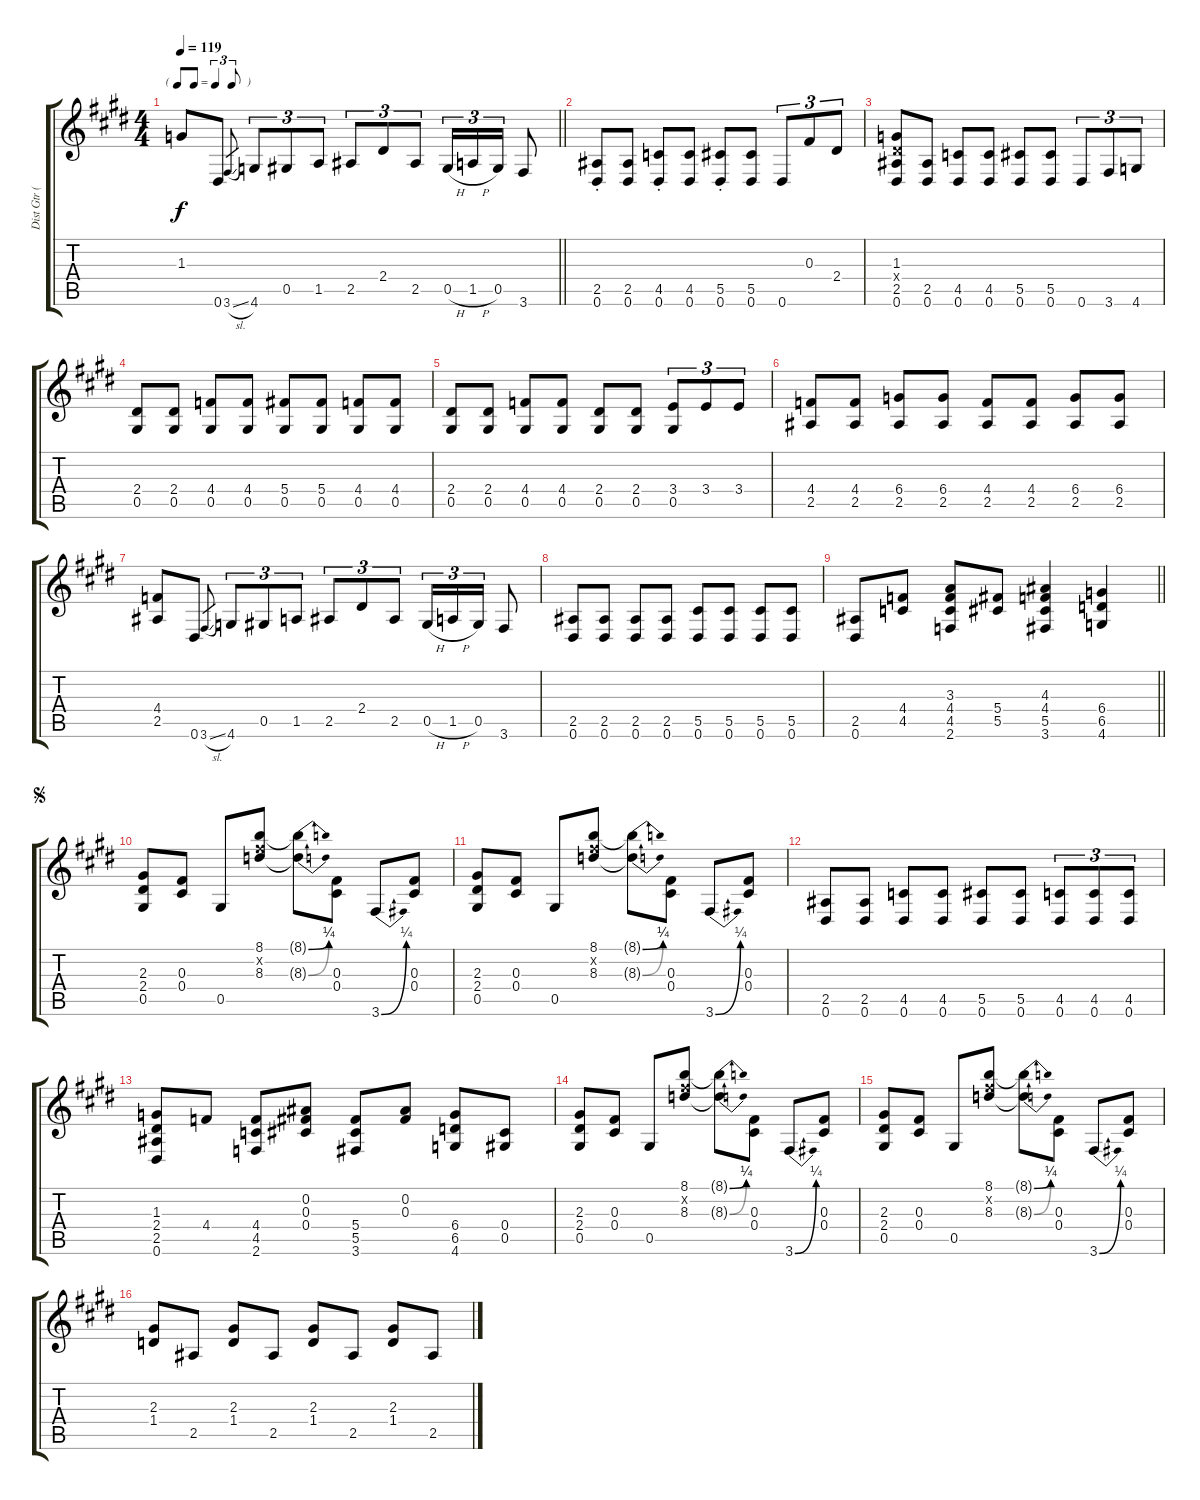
\track ("Dist Gtr (Slight Dist)" "Dist Gtr (") {instrument distortionguitar}
\staff {score tabs}
\tuning (Eb4 Bb3 Gb3 Db3 Ab2 Eb2) {hide}
\ts (4 4)
\tf triplet8th
\tempo 119
\clef g2
\barLineRight lightlight
\ks c#minor
1.3.8{dy f} 0.6.8 3.6{sl}.8{gr} 4.6.8{tu (3 2)} 0.5.8{tu (3 2)} 1.5.8{tu (3 2)} 2.5.8{tu (3 2)} 2.4.8{tu (3 2)} 2.5.8{tu (3 2)} 0.5{h}.16{tu (3 2)} 1.5{h}.16{tu (3 2)} 0.5.16{tu (3 2)} 3.6.8 |
\ks e
(2.5{st} 0.6{st}).8 (2.5 0.6).8 (4.5{st} 0.6{st}).8 (4.5 0.6).8 (5.5{st} 0.6{st}).8 (5.5 0.6).8 0.6.8{tu (3 2)} 0.3.8{tu (3 2)} 2.4.8{tu (3 2)} |
\ks c#minor
(1.3 2.4{x} 2.5 0.6).8 (2.5 0.6).8 (4.5 0.6).8 (4.5 0.6).8 (5.5 0.6).8 (5.5 0.6).8 0.6.8{tu (3 2)} 3.6.8{tu (3 2)} 4.6.8{tu (3 2)} |
(2.4 0.5).8 (2.4 0.5).8 (4.4 0.5).8 (4.4 0.5).8 (5.4 0.5).8 (5.4 0.5).8 (4.4 0.5).8 (4.4 0.5).8 |
\ks e
(2.4 0.5).8 (2.4 0.5).8 (4.4 0.5).8 (4.4 0.5).8 (2.4 0.5).8 (2.4 0.5).8 (3.4 0.5).8{tu (3 2)} 3.4.8{tu (3 2)} 3.4.8{tu (3 2)} |
\ks c#minor
(4.4 2.5).8 (4.4 2.5).8 (6.4 2.5).8 (6.4 2.5).8 (4.4 2.5).8 (4.4 2.5).8 (6.4 2.5).8 (6.4 2.5).8 |
(4.4 2.5).8 0.6.8 3.6{sl}.8{gr} 4.6.8{tu (3 2)} 0.5.8{tu (3 2)} 1.5.8{tu (3 2)} 2.5.8{tu (3 2)} 2.4.8{tu (3 2)} 2.5.8{tu (3 2)} 0.5{h}.16{tu (3 2)} 1.5{h}.16{tu (3 2)} 0.5.16{tu (3 2)} 3.6.8 |
\ks e
(2.5 0.6).8 (2.5 0.6).8 (2.5 0.6).8 (2.5 0.6).8 (5.5 0.6).8 (5.5 0.6).8 (5.5 0.6).8 (5.5 0.6).8 |
\barLineRight lightlight
\ks c#minor
(2.5 0.6).8 (4.4 4.5).8 (3.3 4.4 4.5 2.6).8 (5.4 5.5).8 (4.3 4.4 5.5 3.6).4 (6.4 6.5 4.6).4 |
\jump segno
\ks e
(2.3 2.4 0.5).8 (0.3 0.4).8 0.5.8 (8.1 8.2{x} 8.3).8 (8.1{be (bend 0 0 60 1) t} 8.3{be (bend 0 0 60 1) t}).8 (0.3 0.4).8 3.6{be (bend 0 0 60 1)}.8 (0.3 0.4).8 |
\ks c#minor
(2.3 2.4 0.5).8 (0.3 0.4).8 0.5.8 (8.1 8.2{x} 8.3).8 (8.1{be (bend 0 0 60 1) t} 8.3{be (bend 0 0 60 1) t}).8 (0.3 0.4).8 3.6{be (bend 0 0 60 1)}.8 (0.3 0.4).8 |
\ks e
(2.5 0.6).8 (2.5 0.6).8 (4.5 0.6).8 (4.5 0.6).8 (5.5 0.6).8 (5.5 0.6).8 (4.5 0.6).8{tu (3 2)} (4.5 0.6).8{tu (3 2)} (4.5 0.6).8{tu (3 2)} |
\ks c#minor
(1.3 2.4 2.5 0.6).8 4.4.8 (4.4 4.5 2.6).8 (0.2 0.3 0.4).8 (5.4 5.5 3.6).8 (0.2 0.3).8 (6.4 6.5 4.6).8 (0.4 0.5).8 |
(2.3 2.4 0.5).8 (0.3 0.4).8 0.5.8 (8.1 8.2{x} 8.3).8 (8.1{be (bend 0 0 60 1) t} 8.3{be (bend 0 0 60 1) t}).8 (0.3 0.4).8 3.6{be (bend 0 0 60 1)}.8 (0.3 0.4).8 |
\ks e
(2.3 2.4 0.5).8 (0.3 0.4).8 0.5.8 (8.1 8.2{x} 8.3).8 (8.1{be (bend 0 0 60 1) t} 8.3{be (bend 0 0 60 1) t}).8 (0.3 0.4).8 3.6{be (bend 0 0 60 1)}.8 (0.3 0.4).8 |
\ks c#minor
(2.3 1.4).8 2.5.8 (2.3 1.4).8 2.5.8 (2.3 1.4).8 2.5.8 (2.3 1.4).8 2.5.8
